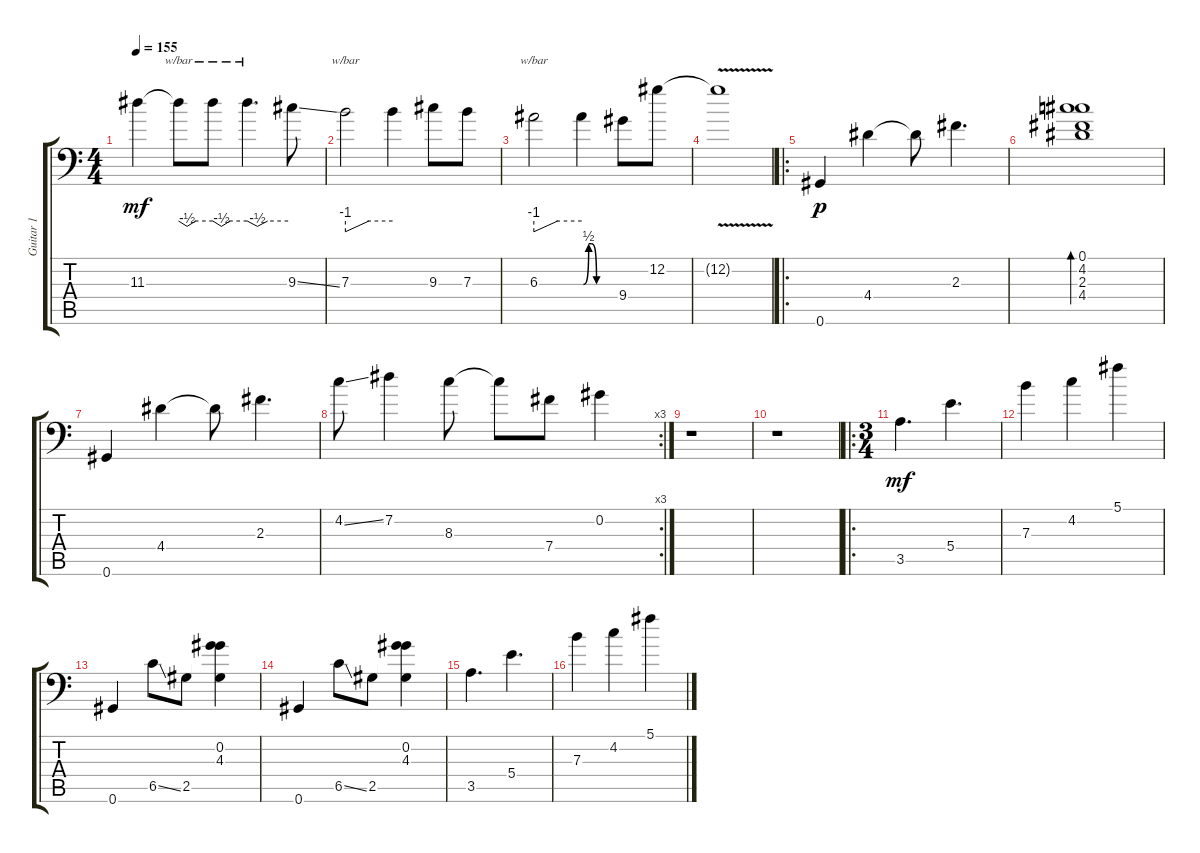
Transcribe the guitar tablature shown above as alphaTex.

\track ("Guitar 1" "Guitar 1") {instrument distortionguitar}
\staff {score tabs}
\tuning (Db4 Ab3 E3 B2 Gb2 Ab1) {hide}
\ts (4 4)
\tempo 155
\clef f4
\ks c
11.3.4{dy mf} 11.3{t}.8{tbe (custom default 0 0 15 -2 15 -2 30 0 60 0)} 11.3{t}.8{tbe (custom default 0 0 15 -2 15 -2 30 0 60 0)} 11.3{t}.4{d tbe (custom default 0 0 15 -2 15 -2 30 0 60 0)} 9.3{ss}.8 |
7.3.2{tbe (custom default 0 0 0 -4 0 -4 30 0 60 0)} 7.3{t}.4 9.3.8 7.3.8 |
6.3.2{tbe (custom default 0 0 0 -4 0 -4 30 0 60 0)} 6.3{be (custom 0 0 10 2 15 2 25 0 60 0) t}.4 9.4.8 12.2.8 |
12.2{v t}.1 |
\ro
0.6.4{dy p} 4.4.4 4.4{t}.8 2.3.4{d} |
(0.1 4.2 2.3 4.4).1{bd 30} |
0.6.4 4.4.4 4.4{t}.8 2.3.4{d} |
\rc 3
4.2{ss}.8 7.2.4 8.3.8 8.3{t}.8 7.4.8 0.2.4 |
r.1 |
r.1 |
\ro
\ts (3 4)
3.5.4{d dy mf} 5.4.4{d} |
7.3.4 4.2.4 5.1.4 |
0.6.4 6.5{ss}.8 2.5.8 (0.2 4.3 2.5{t}).4 |
0.6.4 6.5{ss}.8 2.5.8 (0.2 4.3 2.5{t}).4 |
3.5.4{d} 5.4.4{d} |
7.3.4 4.2.4 5.1.4
